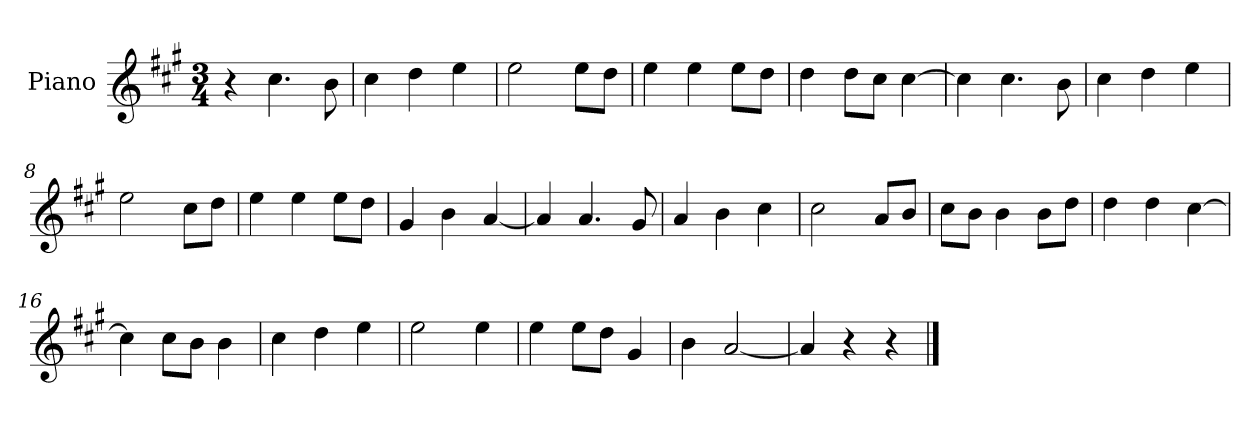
**kern
*part1
*staff1
*I"Piano
*I'P-no
*clefG2
*k[f#c#g#]
*M3/4
*MM179
=1
4r
4.cc#\
8b\
=2
4cc#\
4dd\
4ee\
=3
2ee\
8ee\L
8dd\J
=4
4ee\
4ee\
8ee\L
8dd\J
=5
4dd\
8dd\L
8cc#\J
[4cc#\
=6
4cc#\]
4.cc#\
8b\
=7
4cc#\
4dd\
4ee\
=8
2ee\
8cc#\L
8dd\J
=9
4ee\
4ee\
8ee\L
8dd\J
!!LO:LB:g=z
=10
4g#/
4b\
[4a/
=11
4a/]
4.a/
8g#/
=12
4a/
4b\
4cc#\
=13
2cc#\
8a/L
8b/J
=14
8cc#\L
8b\J
4b\
8b\L
8dd\J
=15
4dd\
4dd\
[4cc#\
=16
4cc#\]
8cc#\L
8b\J
4b\
=17
4cc#\
4dd\
4ee\
=18
2ee\
4ee\
=19
4ee\
8ee\L
8dd\J
4g#/
!!LO:LB:g=z
=20
4b\
[2a/
=21
4a/]
4r
4r
==
*-
